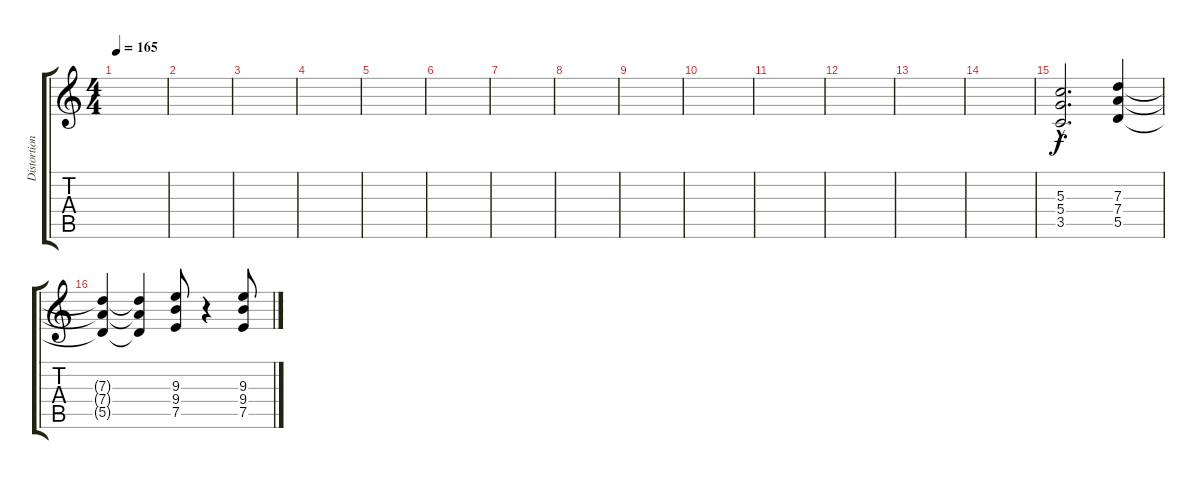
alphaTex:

\track ("Distortion Guitar" "Distortion") {instrument distortionguitar}
\staff {score tabs}
\tuning (E4 B3 G3 D3 A2 E2) {hide}
\ts (4 4)
\tempo 165
\clef g2
\ks c
|
|
|
|
|
|
|
|
|
|
|
|
|
|
(5.3{hac} 5.4{hac} 3.5{hac}).2{d} (7.3 7.4 5.5).4 |
(7.3{t} 7.4{t} 5.5{t}).4 (7.3{t} 7.4{t} 5.5{t}).4 (9.3 9.4 7.5).8 r.4 (9.3 9.4 7.5).8
